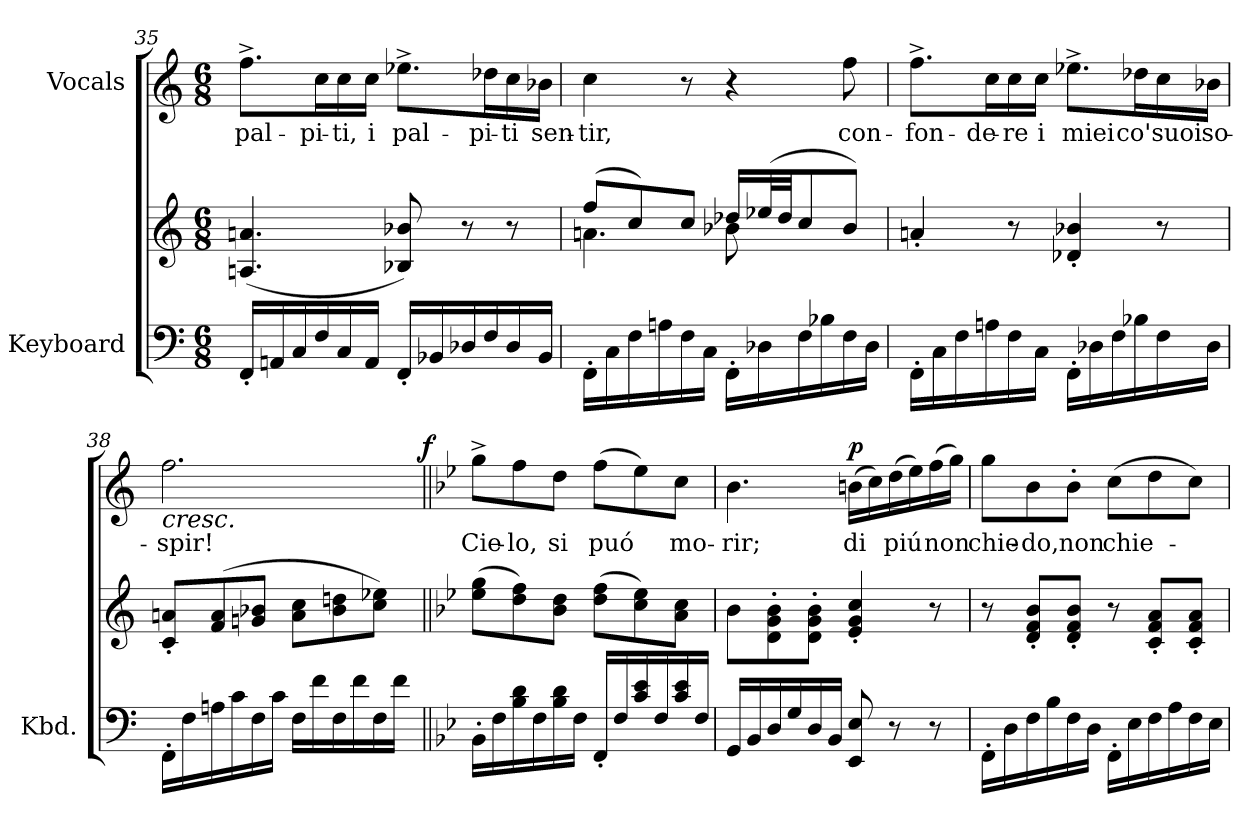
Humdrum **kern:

**kern	**kern	**kern	**text	**dynam
*part2	*part2	*part1	*part1	*part1
*staff3	*staff2	*staff1	*staff1	*staff1
*I"Keyboard	*	*I"Vocals	*	*
*I'Kbd.	*	*	*	*
*clefF4	*clefG2	*clefG2	*	*
*k[]	*k[]	*k[]	*	*
*C:	*C:	*C:	*	*
*M6/8	*M6/8	*M6/8	*	*
=35	=35	=35	=35	=35
!	!	!	!LO:LY:b:color=#000000	!
16FF'i/LL	(4.Ani/ 4.ani	8.ff^i\L	pal-	.
16AAni/	.	.	.	.
16Ci/	.	.	.	.
!	!	!	!LO:LY:b:color=#000000	!
16Fi/	.	16cci\L	-pi-	.
!	!	!	!LO:LY:b:color=#000000	!
16Ci/	.	16cci\	-ti,	.
!	!	!	!LO:LY:b:color=#000000	!
16AAi/JJ	.	16cci\JJ	i	.
!	!	!	!LO:LY:b:color=#000000	!
16FF'i/LL	8B-i/ 8b-i)	8.ee-^i\L	pal-	.
16BB-i/	.	.	.	.
16D-i/	8r	.	.	.
!	!	!	!LO:LY:b:color=#000000	!
16Fi/	.	16dd-i\L	-pi-	.
!	!	!	!LO:LY:b:color=#000000	!
16D-i/	8r	16cci\	-ti	.
!	!	!	!LO:LY:b:color=#000000	!
16BB-i/JJ	.	16b-i\JJ	sen-	.
=36	=36	=36	=36	=36
*	*^	*	*	*
!	!	!	!	!LO:LY:b:color=#000000	!
16FF'i\LL	(8ffi/L	4.ani\	4cci\	-tir,	.
16Ci\	.	.	.	.	.
16Fi\	8cci/)	.	.	.	.
16Ani\	.	.	.	.	.
16Fi\	8cci/J	.	8r	.	.
16Ci\JJ	.	.	.	.	.
16FF'i\LL	16dd-i/LL	8b-i\	4r	.	.
16D-i\	(32ee-i/L	.	.	.	.
.	32dd-i/JJ	.	.	.	.
16Fi\	8cci/	8ryy	.	.	.
16B-i\	.	.	.	.	.
!	!	!	!	!LO:LY:b:color=#000000	!
16Fi\	8b-i/J)	8ryy	8ffi\	con-	.
16D-i\JJ	.	.	.	.	.
*	*v	*v	*	*	*
!!LO:LB:g=z
=37	=37	=37	=37	=37
!	!	!	!LO:LY:b:color=#000000	!
16FF'i\LL	4an'i/	8.ff^i\L	-fon-	.
16Ci\	.	.	.	.
16Fi\	.	.	.	.
!	!	!	!LO:LY:b:color=#000000	!
16Ani\	.	16cci\L	-de-	.
!	!	!	!LO:LY:b:color=#000000	!
16Fi\	8r	16cci\	-re	.
!	!	!	!LO:LY:b:color=#000000	!
16Ci\JJ	.	16cci\JJ	i	.
!	!	!	!LO:LY:b:color=#000000	!
16FF'i\LL	4d-i/' 4b-i'	8.ee-^i\L	miei	.
16D-i\	.	.	.	.
16Fi\	.	.	.	.
!	!	!	!LO:LY:b:color=#000000	!
16B-i\	.	16dd-i\L	co'	.
!	!	!	!LO:LY:b:color=#000000	!
16Fi\	8r	16cci\	suoi	.
!	!	!	!LO:LY:b:color=#000000	!
16D-i\JJ	.	16b-i\JJ	so-	.
=38	=38	=38	=38	=38
!	!	!	!LO:LY:b:color=#000000	!LO:HP:b
*	*	*^	*	*
16FF'i\LL	8ci'/ 8ani'/L	2.ffi\	2ryy	-spir!	<
16Fi\	.	.	.	.	.
16Ani\	(8fi/ 8ai/	.	.	.	.
16ci\	.	.	.	.	.
16Fi\	8gni/ 8b-i/J	.	.	.	.
16ci\JJ	.	.	.	.	.
16Fi\LL	8ai\ 8cci\L	.	.	.	.
16fi\	.	.	.	.	.
16Fi\	8b-i\ 8ddni\	.	8ryy	.	.
16fi\	.	.	.	.	.
16Fi\	8cci\ 8ee-i\J)	.	16ryy	.	.
16fi\JJ	.	.	32ryy	.	.
.	.	.	64ryy	.	.
.	.	.	128...ryy	.	.
.	.	.	1024ryy	.	f
.	.	.	.	.	[
*	*	*v	*v	*	*
=39||	=39||	=39||	=39||	=39||
*k[b-e-]	*k[b-e-]	*k[b-e-]	*	*
*B-:	*B-:	*B-:	*	*
*	*	*^	*	*
!	!	!	!	!LO:LY:b:color=#000000	!
*	*	*v	*v	*	*
16BB-'i\LL	(8ee-i\ 8ggi\L	8gg^i\L	Cie-	.
16Fi\	.	.	.	.
!	!	!	!LO:LY:b:color=#000000	!
16B-i\ 16di\	8ddi\ 8ffi\)	8ffi\	-lo,	.
16Fi\	.	.	.	.
!	!	!	!LO:LY:b:color=#000000	!
16B-i\ 16di\	8b-i\ 8ddi\J	8ddi\J	si	.
16Fi\JJ	.	.	.	.
!	!	!	!LO:LY:b:color=#000000	!
16FF'i/LL	(8ddi\ 8ffi\L	(8ffi\L	puó	.
16Fi/	.	.	.	.
16ci/ 16e-i/	8cci\ 8ee-i\)	8ee-i\)	.	.
16Fi/	.	.	.	.
!	!	!	!LO:LY:b:color=#000000	!
16ci/ 16e-i/	8ai\ 8cci\J	8cci\J	mo-	.
16Fi/JJ	.	.	.	.
!!LO:PB:g=z
=40	=40	=40	=40	=40
!	!	!	!LO:LY:b:color=#000000	!
16GGi/LL	8b-i\L	4.b-i\	-rir;	.
16BB-i/	.	.	.	.
16Di/	8di'\ 8gi'\ 8b-i'\	.	.	.
16Gi/	.	.	.	.
16Di/	8di'\ 8gi'\ 8b-i'\J	.	.	.
16BB-i/JJ	.	.	.	.
!	!	!	!LO:LY:b:color=#000000	!
8EE-i/ 8E-i	4e-i/' 4gi' 4cci'	(16bni\LL	di	p
.	.	16cci\)	.	.
!	!	!	!LO:LY:b:color=#000000	!
8r	.	(16ddi\	piú	.
.	.	16ee-i\)	.	.
!	!	!	!LO:LY:b:color=#000000	!
8r	8r	(16ffi\	non	.
.	.	16ggi\JJ)	.	.
=41	=41	=41	=41	=41
!	!	!	!LO:LY:b:color=#000000	!
16FF'i\LL	8r	8ggi\L	chie-	.
16Di\	.	.	.	.
!	!	!	!LO:LY:b:color=#000000	!
16Fi\	8di'/ 8fi'/ 8b-i'/L	8b-i\	-do,	.
16B-i\	.	.	.	.
!	!	!	!LO:LY:b:color=#000000	!
16Fi\	8di'/ 8fi'/ 8b-i'/J	8b-'i\J	non	.
16Di\JJ	.	.	.	.
!	!	!	!LO:LY:b:color=#000000	!
16FF'i\LL	8r	(8cci\L	chie-	.
16E-i\	.	.	.	.
16Fi\	8ci'/ 8fi'/ 8ai'/L	8ddi\	.	.
16Ai\	.	.	.	.
16Fi\	8ci'/ 8fi'/ 8ai'/J	8cci\J)	.	.
16E-i\JJ	.	.	.	.
=	=	=	=	=
*-	*-	*-	*-	*-
